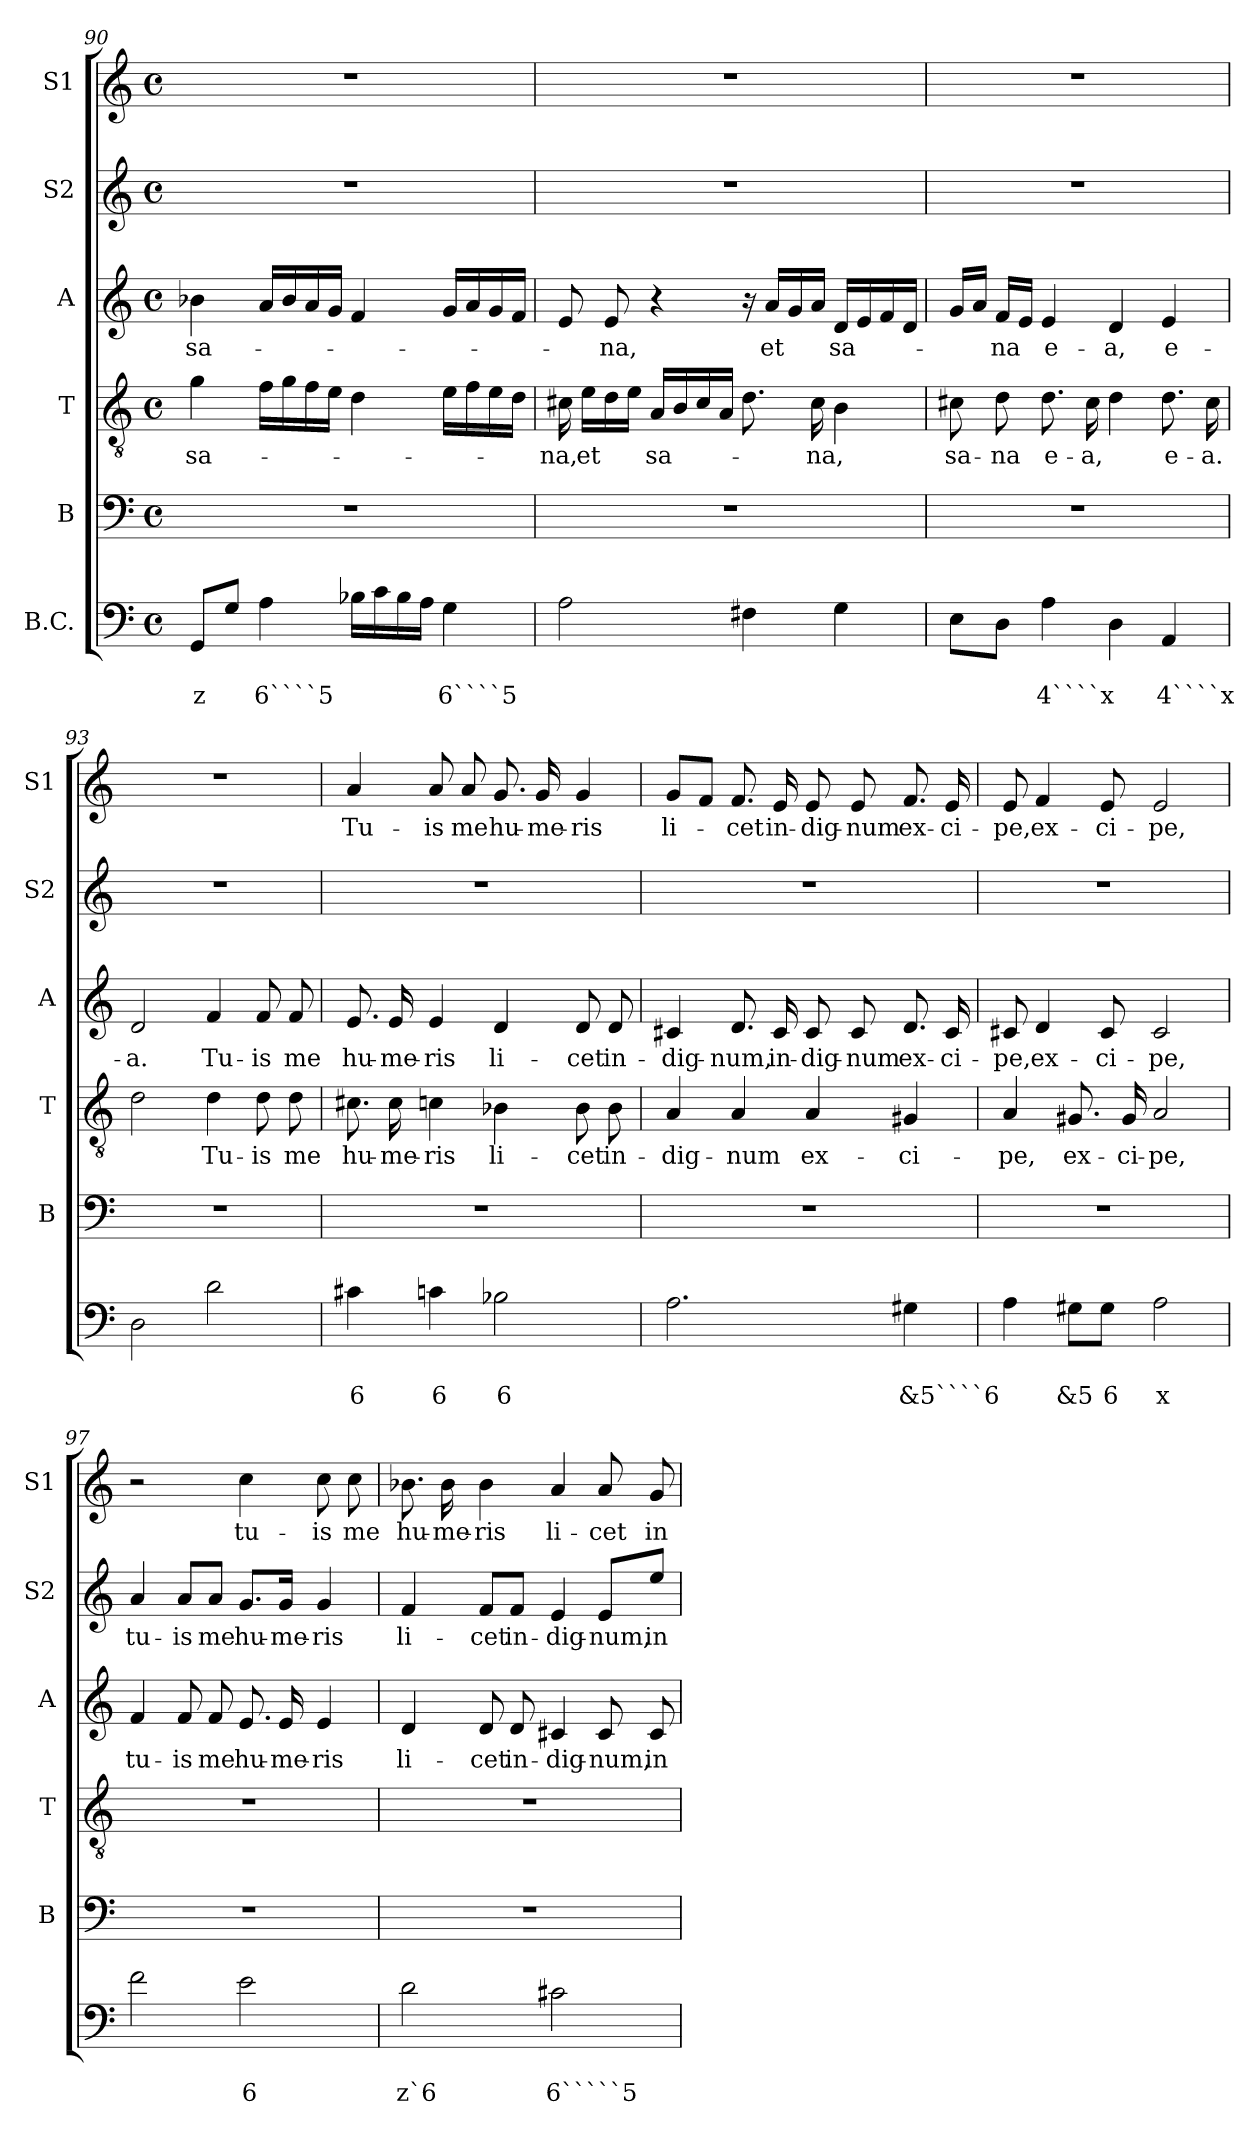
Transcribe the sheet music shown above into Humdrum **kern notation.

**kern	**text	**text	**kern	**kern	**text	**kern	**text	**kern	**text	**kern	**text
*part6	*part6	*part6	*part5	*part4	*part4	*part3	*part3	*part2	*part2	*part1	*part1
*staff6	*staff6	*staff6	*staff5	*staff4	*staff4	*staff3	*staff3	*staff2	*staff2	*staff1	*staff1
*I"B.C.	*	*	*I"B	*I"T	*	*I"A	*	*I"S2	*	*I"S1	*
*	*	*	*I'B	*I'T	*	*I'A	*	*I'S2	*	*I'S1	*
*clefF4	*	*	*clefF4	*clefGv2	*	*clefG2	*	*clefG2	*	*clefG2	*
*k[]	*	*	*k[]	*k[]	*	*k[]	*	*k[]	*	*k[]	*
*C:	*	*	*C:	*C:	*	*C:	*	*C:	*	*C:	*
*M4/4	*	*	*M4/4	*M4/4	*	*M4/4	*	*M4/4	*	*M4/4	*
*met(c)	*	*	*met(c)	*met(c)	*	*met(c)	*	*met(c)	*	*met(c)	*
=90	=90	=90	=90	=90	=90	=90	=90	=90	=90	=90	=90
!	!	!LO:LY:b	!	!	!LO:LY:b	!	!LO:LY:b	!	!	!	!
8GG/L	.	z	1r	4g\	sa-	4b-X\	sa-	1r	.	1r	.
8G/J	.	.	.	.	.	.	.	.	.	.	.
!	!	!LO:LY:b	!	!	!	!	!	!	!	!	!
4A\	.	6````5	.	16f\LL	.	16a/LL	.	.	.	.	.
.	.	.	.	16g\	.	16b-/	.	.	.	.	.
.	.	.	.	16f\	.	16a/	.	.	.	.	.
.	.	.	.	16e\JJ	.	16g/JJ	.	.	.	.	.
16B-X\LL	.	.	.	4d\	.	4f/	.	.	.	.	.
16c\	.	.	.	.	.	.	.	.	.	.	.
16B-\	.	.	.	.	.	.	.	.	.	.	.
16A\JJ	.	.	.	.	.	.	.	.	.	.	.
!	!	!LO:LY:b	!	!	!	!	!	!	!	!	!
4G\	.	6````5	.	16e\LL	.	16g/LL	.	.	.	.	.
.	.	.	.	16f\	.	16a/	.	.	.	.	.
.	.	.	.	16e\	.	16g/	.	.	.	.	.
.	.	.	.	16d\JJ	.	16f/JJ	.	.	.	.	.
=91	=91	=91	=91	=91	=91	=91	=91	=91	=91	=91	=91
!	!	!	!	!	!LO:LY:b	!	!	!	!	!	!
2A\	.	.	1r	16c#X\	-na,	8e/	.	1r	.	1r	.
!	!	!	!	!	!LO:LY:b	!	!	!	!	!	!
.	.	.	.	16e\LL	et	.	.	.	.	.	.
!	!	!	!	!	!	!	!LO:LY:b	!	!	!	!
.	.	.	.	16d\	.	8e/	-na,	.	.	.	.
.	.	.	.	16e\JJ	.	.	.	.	.	.	.
!	!	!	!	!	!LO:LY:b	!	!	!	!	!	!
.	.	.	.	16A/LL	sa-	4r	.	.	.	.	.
.	.	.	.	16B/	.	.	.	.	.	.	.
.	.	.	.	16c#/	.	.	.	.	.	.	.
.	.	.	.	16A/JJ	.	.	.	.	.	.	.
4F#X\	.	.	.	8.d\	.	16r	.	.	.	.	.
!	!	!	!	!	!	!	!LO:LY:b	!	!	!	!
.	.	.	.	.	.	16a/LL	et	.	.	.	.
.	.	.	.	.	.	16g/	.	.	.	.	.
!	!	!	!	!	!LO:LY:b	!	!	!	!	!	!
.	.	.	.	16c#\	-na,	16a/JJ	.	.	.	.	.
!	!	!	!	!	!	!	!LO:LY:b	!	!	!	!
4G\	.	.	.	4B\	.	16d/LL	sa-	.	.	.	.
.	.	.	.	.	.	16e/	.	.	.	.	.
.	.	.	.	.	.	16f/	.	.	.	.	.
.	.	.	.	.	.	16d/JJ	.	.	.	.	.
!!LO:PB:g=z
=92	=92	=92	=92	=92	=92	=92	=92	=92	=92	=92	=92
!	!	!	!	!	!LO:LY:b	!	!	!	!	!	!
8E\L	.	.	1r	8c#X\	sa-	16g/LL	.	1r	.	1r	.
.	.	.	.	.	.	16a/JJ	.	.	.	.	.
!	!	!	!	!	!LO:LY:b	!	!LO:LY:b	!	!	!	!
8D\J	.	.	.	8d\	-na	16f/LL	-na	.	.	.	.
.	.	.	.	.	.	16e/JJ	.	.	.	.	.
!	!	!LO:LY:b	!	!	!LO:LY:b	!	!LO:LY:b	!	!	!	!
4A\	.	4````x	.	8.d\	e-	4e/	e-	.	.	.	.
!	!	!	!	!	!LO:LY:b	!	!	!	!	!	!
.	.	.	.	16c#\	-a,	.	.	.	.	.	.
!	!	!	!	!	!	!	!LO:LY:b	!	!	!	!
4D\	.	.	.	4d\	.	4d/	-a,	.	.	.	.
!	!	!LO:LY:b	!	!	!LO:LY:b	!	!LO:LY:b	!	!	!	!
4AA/	.	4````x	.	8.d\	e-	4e/	e-	.	.	.	.
!	!	!	!	!	!LO:LY:b	!	!	!	!	!	!
.	.	.	.	16c#\	-a.	.	.	.	.	.	.
=93	=93	=93	=93	=93	=93	=93	=93	=93	=93	=93	=93
!	!	!	!	!	!	!	!LO:LY:b	!	!	!	!
2D\	.	.	1r	2d\	.	2d/	-a.	1r	.	1r	.
!	!	!	!	!	!LO:LY:b	!	!LO:LY:b	!	!	!	!
2d\	.	.	.	4d\	Tu-	4f/	Tu-	.	.	.	.
!	!	!	!	!	!LO:LY:b	!	!LO:LY:b	!	!	!	!
.	.	.	.	8d\	-is	8f/	-is	.	.	.	.
!	!	!	!	!	!LO:LY:b	!	!LO:LY:b	!	!	!	!
.	.	.	.	8d\	me	8f/	me	.	.	.	.
=94	=94	=94	=94	=94	=94	=94	=94	=94	=94	=94	=94
!	!	!LO:LY:b	!	!	!LO:LY:b	!	!LO:LY:b	!	!	!	!LO:LY:b
4c#X\	.	6	1r	8.c#X\	hu-	8.e/	hu-	1r	.	4a/	Tu-
!	!	!	!	!	!LO:LY:b	!	!LO:LY:b	!	!	!	!
.	.	.	.	16c#\	-me-	16e/	-me-	.	.	.	.
!	!	!LO:LY:b	!	!	!LO:LY:b	!	!LO:LY:b	!	!	!	!LO:LY:b
4cn\	.	6	.	4cn\	-ris	4e/	-ris	.	.	8a/	-is
!	!	!	!	!	!	!	!	!	!	!	!LO:LY:b
.	.	.	.	.	.	.	.	.	.	8a/	me
!	!	!LO:LY:b	!	!	!LO:LY:b	!	!LO:LY:b	!	!	!	!LO:LY:b
2B-X\	.	6	.	4B-X\	li-	4d/	li-	.	.	8.g/	hu-
!	!	!	!	!	!	!	!	!	!	!	!LO:LY:b
.	.	.	.	.	.	.	.	.	.	16g/	-me-
!	!	!	!	!	!LO:LY:b	!	!LO:LY:b	!	!	!	!LO:LY:b
.	.	.	.	8B-\	-cet	8d/	-cet	.	.	4g/	-ris
!	!	!	!	!	!LO:LY:b	!	!LO:LY:b	!	!	!	!
.	.	.	.	8B-\	in-	8d/	in-	.	.	.	.
=95	=95	=95	=95	=95	=95	=95	=95	=95	=95	=95	=95
!	!	!	!	!	!LO:LY:b	!	!LO:LY:b	!	!	!	!LO:LY:b
2.A\	.	.	1r	4A/	-dig-	4c#X/	-dig-	1r	.	8g/L	li-
.	.	.	.	.	.	.	.	.	.	8f/J	.
!	!	!	!	!	!LO:LY:b	!	!LO:LY:b	!	!	!	!LO:LY:b
.	.	.	.	4A/	-num	8.d/	-num,	.	.	8.f/	-cet
!	!	!	!	!	!	!	!LO:LY:b	!	!	!	!LO:LY:b
.	.	.	.	.	.	16c#/	in-	.	.	16e/	in-
!	!	!	!	!	!LO:LY:b	!	!LO:LY:b	!	!	!	!LO:LY:b
.	.	.	.	4A/	ex-	8c#/	-dig-	.	.	8e/	-dig-
!	!	!	!	!	!	!	!LO:LY:b	!	!	!	!LO:LY:b
.	.	.	.	.	.	8c#/	-num	.	.	8e/	-num
!	!	!LO:LY:b	!	!	!LO:LY:b	!	!LO:LY:b	!	!	!	!LO:LY:b
4G#X\	.	&5````6	.	4G#X/	-ci-	8.d/	ex-	.	.	8.f/	ex-
!	!	!	!	!	!	!	!LO:LY:b	!	!	!	!LO:LY:b
.	.	.	.	.	.	16c#/	-ci-	.	.	16e/	-ci-
!!LO:LB:g=z
=96	=96	=96	=96	=96	=96	=96	=96	=96	=96	=96	=96
!	!	!	!	!	!LO:LY:b	!	!LO:LY:b	!	!	!	!LO:LY:b
4A\	.	.	1r	4A/	-pe,	8c#X/	-pe,	1r	.	8e/	-pe,
!	!	!	!	!	!	!	!LO:LY:b	!	!	!	!LO:LY:b
.	.	.	.	.	.	4d/	ex-	.	.	4f/	ex-
!	!	!LO:LY:b	!	!	!LO:LY:b	!	!	!	!	!	!
8G#X\L	.	&5	.	8.G#X/	ex-	.	.	.	.	.	.
!	!	!LO:LY:b	!	!	!	!	!LO:LY:b	!	!	!	!LO:LY:b
8G#\J	.	6	.	.	.	8c#/	-ci-	.	.	8e/	-ci-
!	!	!	!	!	!LO:LY:b	!	!	!	!	!	!
.	.	.	.	16G#/	-ci-	.	.	.	.	.	.
!	!	!LO:LY:b	!	!	!LO:LY:b	!	!LO:LY:b	!	!	!	!LO:LY:b
2A\	.	x	.	2A/	-pe,	2c#/	-pe,	.	.	2e/	-pe,
=97	=97	=97	=97	=97	=97	=97	=97	=97	=97	=97	=97
!	!	!	!	!	!	!	!LO:LY:b	!	!LO:LY:b	!	!
2f\	.	.	1r	1r	.	4f/	tu-	4a/	tu-	2r	.
!	!	!	!	!	!	!	!LO:LY:b	!	!LO:LY:b	!	!
.	.	.	.	.	.	8f/	-is	8a/L	-is	.	.
!	!	!	!	!	!	!	!LO:LY:b	!	!LO:LY:b	!	!
.	.	.	.	.	.	8f/	me	8a/J	me	.	.
!	!	!LO:LY:b	!	!	!	!	!LO:LY:b	!	!LO:LY:b	!	!LO:LY:b
2e\	.	6	.	.	.	8.e/	hu-	8.g/L	hu-	4cc\	tu-
!	!	!	!	!	!	!	!LO:LY:b	!	!LO:LY:b	!	!
.	.	.	.	.	.	16e/	-me-	16g/Jk	-me-	.	.
!	!	!	!	!	!	!	!LO:LY:b	!	!LO:LY:b	!	!LO:LY:b
.	.	.	.	.	.	4e/	-ris	4g/	-ris	8cc\	-is
!	!	!	!	!	!	!	!	!	!	!	!LO:LY:b
.	.	.	.	.	.	.	.	.	.	8cc\	me
=98	=98	=98	=98	=98	=98	=98	=98	=98	=98	=98	=98
!	!	!LO:LY:b	!	!	!	!	!LO:LY:b	!	!LO:LY:b	!	!LO:LY:b
2d\	.	z`6	1r	1r	.	4d/	li-	4f/	li-	8.b-X\	hu-
!	!	!	!	!	!	!	!	!	!	!	!LO:LY:b
.	.	.	.	.	.	.	.	.	.	16b-\	-me-
!	!	!	!	!	!	!	!LO:LY:b	!	!LO:LY:b	!	!LO:LY:b
.	.	.	.	.	.	8d/	-cet	8f/L	-cet	4b-\	-ris
!	!	!	!	!	!	!	!LO:LY:b	!	!LO:LY:b	!	!
.	.	.	.	.	.	8d/	in-	8f/J	in-	.	.
!	!	!LO:LY:b	!	!	!	!	!LO:LY:b	!	!LO:LY:b	!	!LO:LY:b
2c#X\	.	6`````5	.	.	.	4c#X/	-dig-	4e/	-dig-	4a/	li-
!	!	!	!	!	!	!	!LO:LY:b	!	!LO:LY:b	!	!LO:LY:b
.	.	.	.	.	.	8c#/	-num,	8e/L	-num,	8a/	-cet
!	!	!	!	!	!	!	!LO:LY:b	!	!LO:LY:b	!	!LO:LY:b
.	.	.	.	.	.	8c#/	in-	8ee/J	in-	8g/	in-
=	=	=	=	=	=	=	=	=	=	=	=
*-	*-	*-	*-	*-	*-	*-	*-	*-	*-	*-	*-
